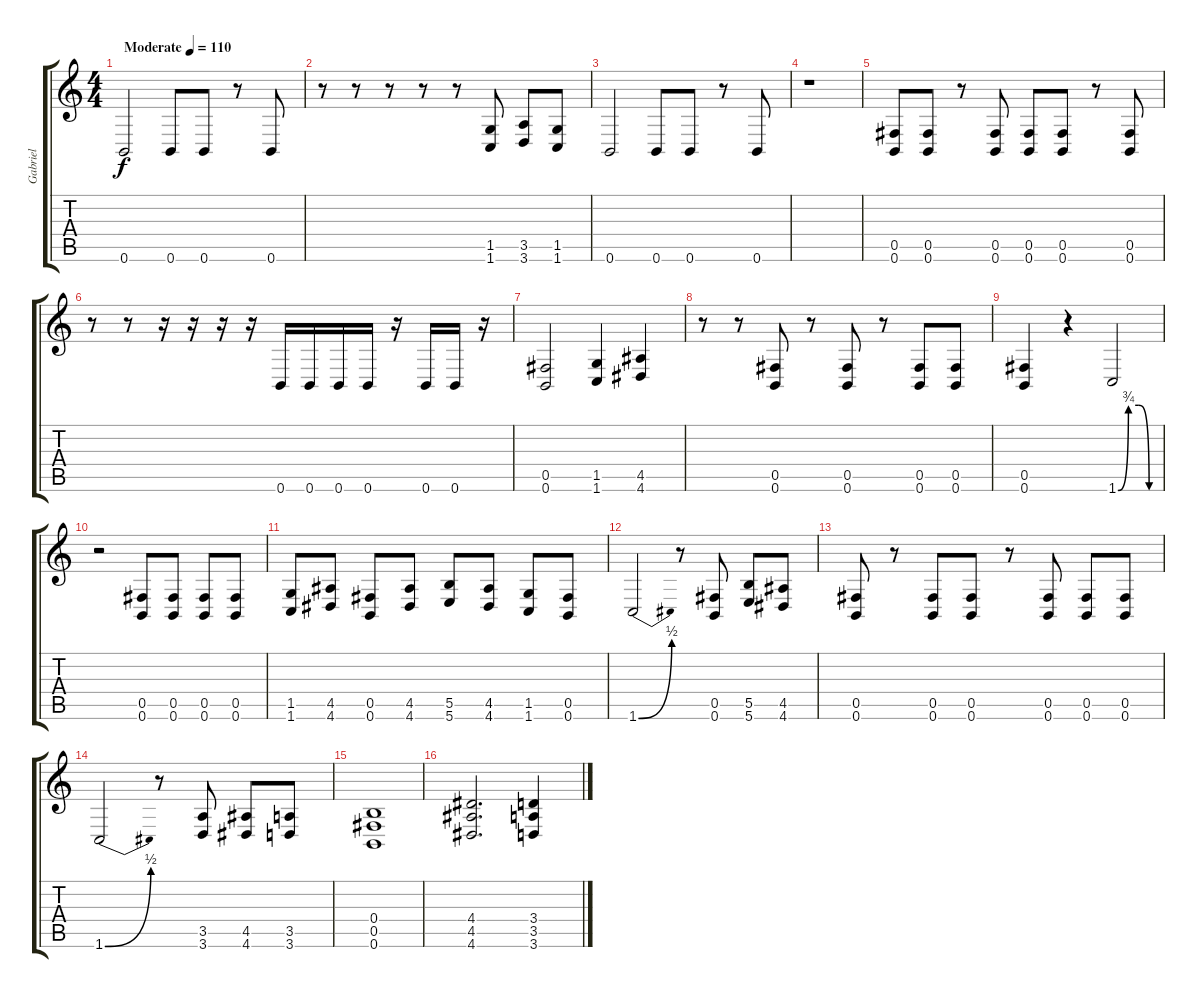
\track ("Gabriel" "Gabriel") {instrument distortionguitar}
\staff {score tabs}
\tuning (Db4 Ab3 E3 B2 Gb2 B1) {hide}
\ts (4 4)
\tempo (110 "Moderate")
\clef g2
\ks c
0.6.2{dy f instrument distortionguitar} 0.6.8 0.6.8 r.8 0.6.8 |
r.8 r.8 r.8 r.8 r.8 (1.5 1.6).8 (3.5 3.6).8 (1.5 1.6).8 |
0.6.2 0.6.8 0.6.8 r.8 0.6.8 |
r.1 |
(0.5 0.6).8 (0.5 0.6).8 r.8 (0.5 0.6).8 (0.5 0.6).8 (0.5 0.6).8 r.8 (0.5 0.6).8 |
r.8 r.8 r.16 r.16 r.16 r.16 0.6.16 0.6.16 0.6.16 0.6.16 r.16 0.6.16 0.6.16 r.16 |
(0.5 0.6).2 (1.5 1.6).4 (4.5 4.6).4 |
r.8 r.8 (0.5 0.6).8 r.8 (0.5 0.6).8 r.8 (0.5 0.6).8 (0.5 0.6).8 |
(0.5 0.6).4 r.4 1.6{be (custom 0 0 15 3 30 3 45 0 60 0)}.2 |
r.2 (0.5 0.6).8 (0.5 0.6).8 (0.5 0.6).8 (0.5 0.6).8 |
(1.5 1.6).8 (4.5 4.6).8 (0.5 0.6).8 (4.5 4.6).8 (5.5 5.6).8 (4.5 4.6).8 (1.5 1.6).8 (0.5 0.6).8 |
1.6{be (bend 0 0 60 2)}.2 r.8 (0.5 0.6).8 (5.5 5.6).8 (4.5 4.6).8 |
(0.5 0.6).8 r.8 (0.5 0.6).8 (0.5 0.6).8 r.8 (0.5 0.6).8 (0.5 0.6).8 (0.5 0.6).8 |
1.6{be (bend 0 0 60 2)}.2 r.8 (3.5 3.6).8 (4.5 4.6).8 (3.5 3.6).8 |
(0.4 0.5 0.6).1 |
(4.4 4.5 4.6).2{d} (3.4 3.5 3.6).4
